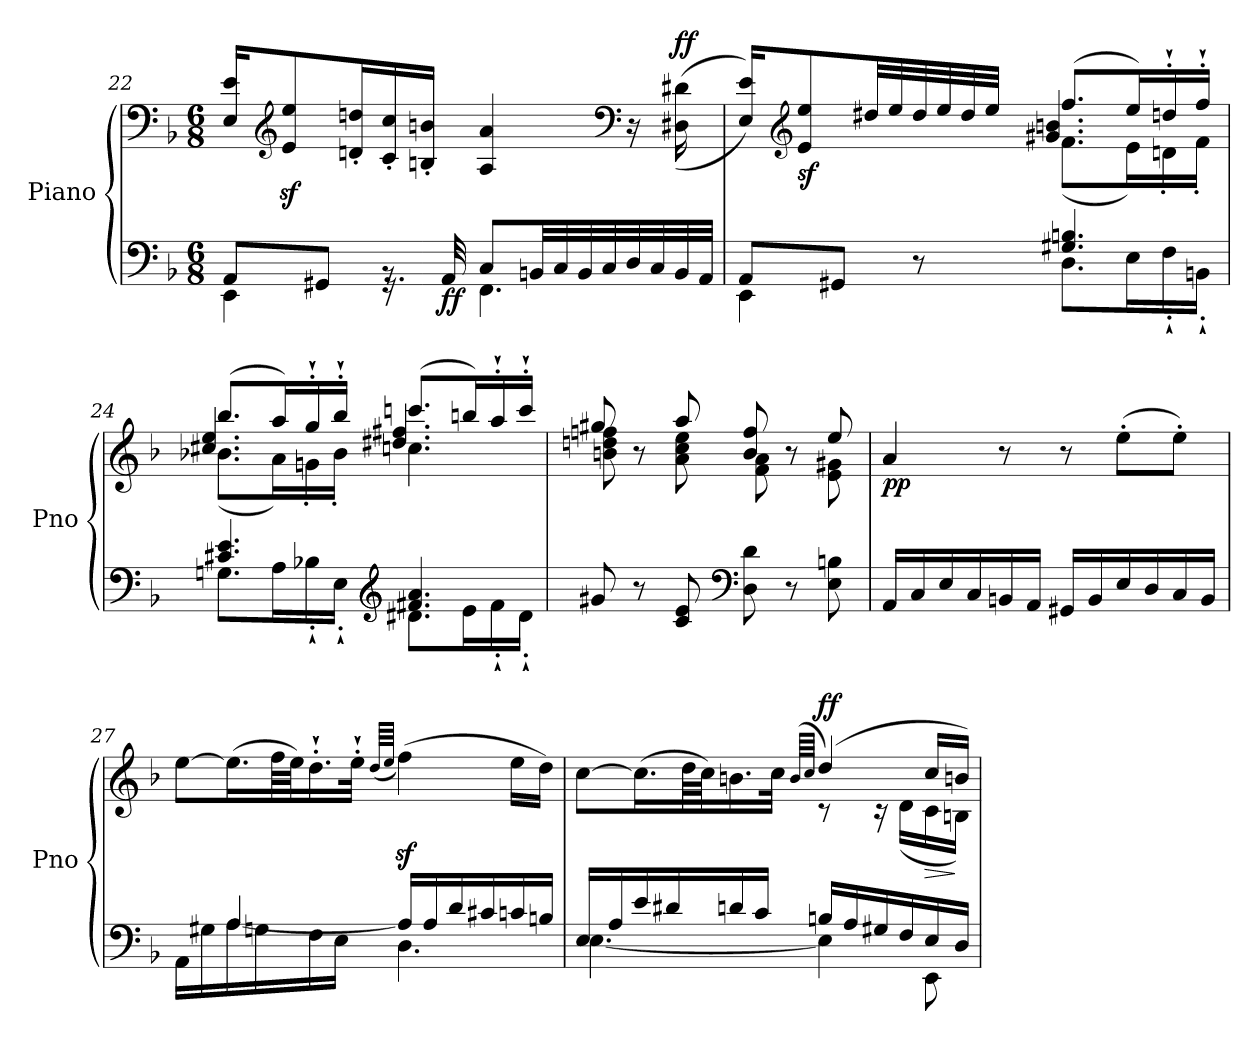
**kern	**kern	**dynam
*part1	*part1	*part1
*staff2	*staff1	*staff1/2
*I"Piano	*	*
*I'Pno	*	*
!!LO:LB:g=z
*clefF4	*clefF4	*
*k[b-]	*k[b-]	*
*M6/8	*M6/8	*
=22	=22	=22
*^	*	*
8AA/L	4EE\	16E/ 16e/KL	.
*	*	*clefG2	*
.	.	8e/z< 8ee/z<	.
8GG#X/J	.	.	.
.	.	16dn/' 16ddn/'L	.
16.rGG	8rBB	16c/' 16cc/'	.
.	.	16Bn/' 16bn/'JJ	.
!	!	!	!LO:DY:b=2
32AA/	.	.	ff
8C/L	4.FF\	4A/ 4a/	.
32BBn/LL	.	.	.
32C/	.	.	.
32BB/	.	.	.
32C/	.	.	.
*	*	*clefF4	*
32D/	.	16r	.
32C/	.	.	.
!	!	!	!LO:DY:a
32BB/	.	((16D#X\ 16d#X\	ff
32AA/JJJ	.	.	.
=23	=23	=23	=23
*	*	*^	*
*	*	*	*^	*
8AA/L	4EE\	16E/ 16e/KL))	4.ryy	4.ryy	.
*	*	*clefG2	*	*	*
!	!	!	!	!	!LO:DY:b
.	.	8e/ 8ee/	.	.	sf
8GG#X/J	.	.	.	.	.
.	.	32dd#X/LL	.	.	.
.	.	32ee/	.	.	.
8r	8ryy	32dd#/	.	.	.
.	.	32ee/	.	.	.
.	.	32dd#/	.	.	.
.	.	32ee/JJJ	.	.	.
!	!	!	!	!	!LO:DY:b
4.G#X/ 4.Bn/	8.D\L	(>8.ff/L	(8.f\L	4.g#X/ 4.bn/	other-dynamics
.	16E\L	16ee/L)	16e\L)	.	.
.	16F`'\	16ddn`'/	16dn'\	.	.
.	16BBn`'\JJ	16ff`'/JJ	16f'\JJ	.	.
!!LO:LB:g=z	!!	!!
=24	=24	=24	=24	=24	=24
!	!	!	!	!	!LO:DY:b
4.c#X/ 4.e/	8.Gn\L	(>8.bb-/L	(8.b-X\L	4.cc#X/ 4.ee/	other-dynamics
.	16A\L	16aa/L)	16a\L)	.	.
.	16B-X`'\	16gg`'/	16gn'\	.	.
.	16E`'\JJ	16bb-`'/JJ	16b-'\JJ	.	.
*clefG2	*	*	*	*	*
!	!	!	!	!	!LO:DY:b
4.f#X/ 4.a/	8.d#X\L	(>8.cccn/L	4.ccn\	4.dd#X/ 4.ff#X/	other-dynamics
.	16e\L	16bbn/L)	.	.	.
.	16f#`'\	16aa`'/	.	.	.
.	16d#`'\JJ	16ccc`'/JJ	.	.	.
*v	*v	*	*	*	*
*	*	*v	*v	*
=25	=25	=25	=25
8g#X/	8gg#X/	8bn\ 8ddn\ 8ffn\	.
8r	8r	8ryy	.
8c/ 8e/	8aa/	8a\ 8cc\ 8ee\	.
*clefF4	*	*	*
8D\ 8d\	8b/ 8ff/	8f\ 8a\	.
8r	8r	8ryy	.
8E\ 8Bn\	8ee/	8e\ 8g#X\	.
=26	=26	=26	=26
!	!	!	!LO:DY:b
*	*v	*v	*
16AA/LL	4a/	pp
16C/	.	.
16E/	.	.
16C/	.	.
16BBn/	8r	.
16AA/JJ	.	.
16GG#X/LL	8r	.
16BB/	.	.
!	!	!LO:DY:b
16E/	(8ee'\L	other-dynamics
16D/	.	.
16C/	8ee'\J)	.
16BB/JJ	.	.
!!LO:LB:g=z
=27	=27	=27
*^	*	*
16AA\LL	8ryy	[8ee\L	.
16G#X\	.	.	.
16A\	[4A/	(16.ee\L]	.
16Gn\	.	.	.
.	.	64ff\LL	.
.	.	64ee\JJ)	.
16F\	.	16.dd`'\	.
16E\JJ	.	.	.
.	.	32ee`'\JJk	.
.	.	(64qdd/LLLL	.
.	.	64qee/JJJJ	.
4.D\	16A/LL]	(4ffz<\)	.
.	16A/	.	.
.	16d/	.	.
.	16c#X/	.	.
.	16cn/	16ee\LL	.
.	16Bn/JJ	16dd\JJ)	.
=28	=28	=28	=28
*	*	*^	*
16E/LL	[4.E\	[8cc\L	4.ryy	.
16A/	.	.	.	.
!	!	!	!	!LO:DY:a
16e/	.	(>16.cc\L]	.	other-dynamics
16d#X/	.	.	.	.
.	.	64dd\LL	.	.
.	.	64cc\JJ)	.	.
16dn/	.	16.bn\	.	.
16c/JJ	.	.	.	.
.	.	32cc\JJk	.	.
.	.	(64qb/LLLL	.	.
.	.	64qcc/JJJJ	.	.
!	!	!	!	!LO:DY:a
16Bn/LL	4E\]	(4dd/)	8r	ff
16A/	.	.	.	.
16G#X/	.	.	16r	.
16F/	.	.	(16d\LL	.
!	!	!	!	!LO:HP:b
16E/	8EE\	16cc/LL	16c\	>
16D/JJ	.	16bn/JJ)	16Bn\JJ)	]
*v	*v	*	*	*
*	*v	*v	*
=	=	=
*-	*-	*-
